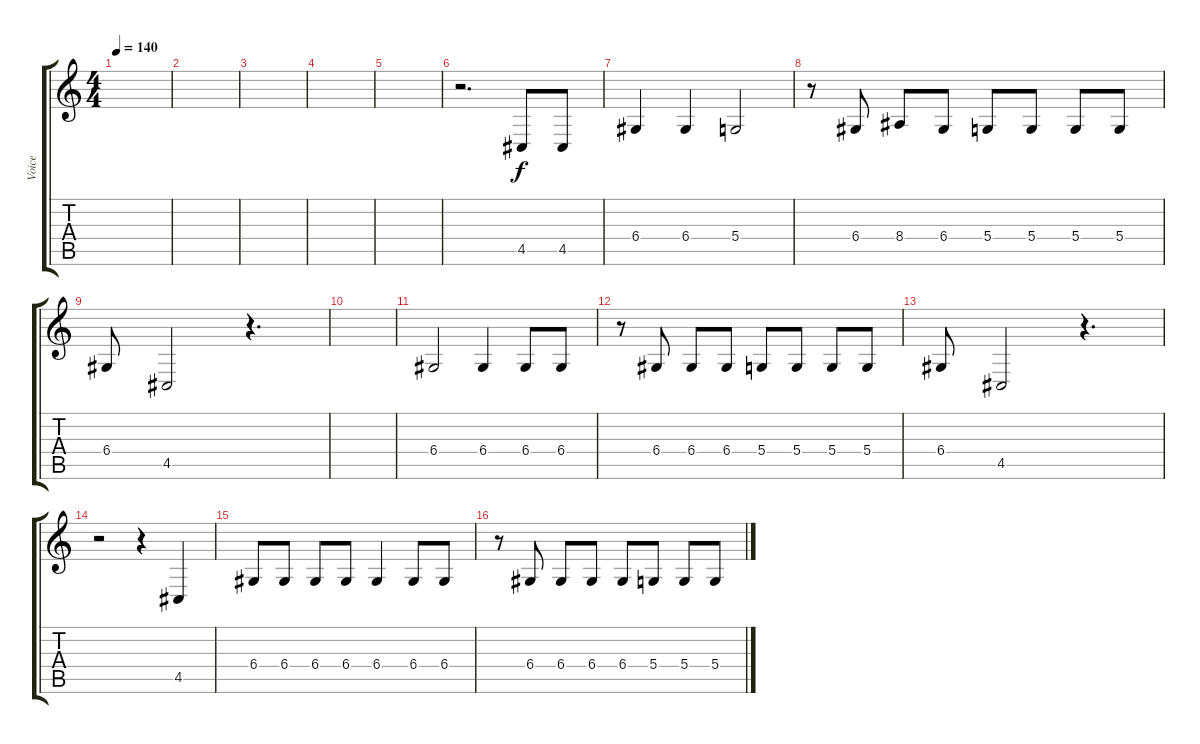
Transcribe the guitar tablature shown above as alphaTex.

\track ("Voice" "Voice") {instrument tenorsax}
\staff {score tabs}
\tuning (E4 B3 G3 D3 A2 E2) {hide}
\ts (4 4)
\tempo 140
\clef g2
\ks c
|
|
|
|
|
r.2{d} 4.5.8 4.5.8 |
6.4.4 6.4.4 5.4.2 |
r.8 6.4.8 8.4.8 6.4.8 5.4.8 5.4.8 5.4.8 5.4.8 |
6.4.8 4.5.2 r.4{d} |
|
6.4.2 6.4.4 6.4.8 6.4.8 |
r.8 6.4.8 6.4.8 6.4.8 5.4.8 5.4.8 5.4.8 5.4.8 |
6.4.8 4.5.2 r.4{d} |
r.2 r.4 4.5.4 |
6.4.8 6.4.8 6.4.8 6.4.8 6.4.4 6.4.8 6.4.8 |
r.8 6.4.8 6.4.8 6.4.8 6.4.8 5.4.8 5.4.8 5.4.8
